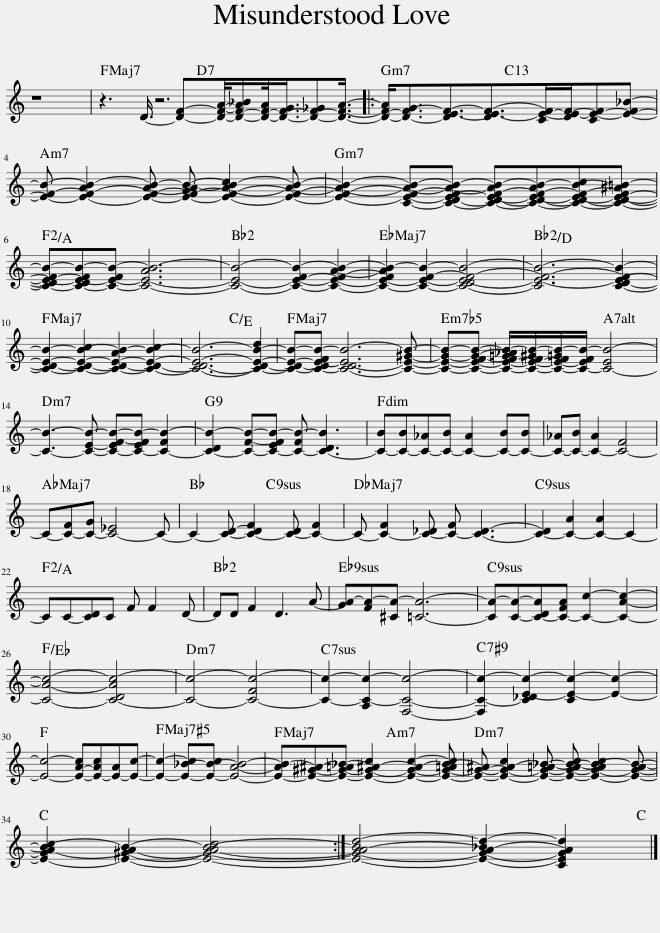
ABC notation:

X:1
L:1/8
M:none
I:linebreak $
K:C
V:1 treble
V:1
 z8 | z11/4 D3/4- [DF]-[DFA]/4-[D-F-A_B]/[D-F-A]/<[D-F-G]/[D-F-_G][DFA]3/4- |: [D-F-A]<[D-F-G][DE-F-]3/2[DE-F-]>[CE-F-][DE-F-]/[CE-F-][EF_B]- |$ [EFB]- [E-F-AB-]2 [EFAB]- [E-F-GA-B-] [E-F-A-B-c]2 [EFAB]- | [EFAB]2- [CEFAB]-[C-D-E-FA-B-] [C-D-E-F-AB-][C-D-E-F-AB-][C-D-E-F-B-c][C-D-E-F-^A=B-] |$ %5
 [C-DE-F-B-][C-DE-FB-][C-E-FB-] [C-E-AB-]6 | [CEB]4- [CEFB]2- [CEFAB]2- | [C-E-FAB-]2 [CEFB]2- [C-DE-F-B-]4 | [CE-F-B-]6 [C-D-E-FB-]2 |$ [CDEB]2- [C-D-E-B-c]2 [C-D-E-AB-]2 [C-D-E-B-c]2 | %10
 [CDEB]6- [C-D-E-B-d]2 | [CDEB]-[C-DE-FB-] [C-DE-B-C-E-^G-B-]6 | [CEGB]-[CEFGB]- [C-E-F-=G_AB-]/[C-E-F-^GB-]/[C-E-F=GB-]/[C-EFB-]/ [C-EB-]4 |$ [CB]3- [CEB]- [C-EF-B-][C-EFB-] [C-FB-]2 | [C-DB-]2 [CFB]-[C-EFB-] [C-FB-] [C-DB]3 | %15
 [C-B][C-B][C-_A][C-B] [C-A]2 [C-B][C-B] | [C-_A][C-B] [C-A]2 [C-F]4 |$ C-[C-F][C-G] [C-_E]4 C- | C2- [CD]- [C-DF]2 [C-D] [C-F]2 | C- [C-F]2 [C-_D] [C-F] [CD]3- | %20
 [C-D]2 [C-A]2 [C-A]2 C2- |$ CC-[CD]C F F2 D- | DD F2 D3 A- | [GA-][FA-][^CA-] [=CA]6- | [CA-][CA]-[C-DA][C-FA] [Cc]2- [CAc]2- |$ %25
 [CAc]4- [C-DAc-]4 | [Cc]4- [C-Fc-]4 | [Cc]2- [A,C-c-]2 [F,Cc]4- | [F,C-c-]2 [C_DE-c-]2 [CE-c-]2 [Ec]2- |$ [Ec]4- [E-A-c][E-Ac][E-A][Ec]- | %30
 [Ec]2- [E-_B-c][E-B-c] [EAB]4- | [E-AB-][E^G^A]-[E-G-=A_B-] [E-G-^A-c]2 [EGAc]2- [E-G-=AB-c] | [EG^A]- [E-G-A-c]2 [EG=A_B]- [E-G-A-B-c] [E-G-AB-c]2 [EGAB]- |$ [E-GA-B-c]2 [E^GAB]2- [E-G-A-B-c]4 :| [E-G-A-Bd-]4 [E-G-A-_Bd-]2 [CEGAd]2 |] %35
